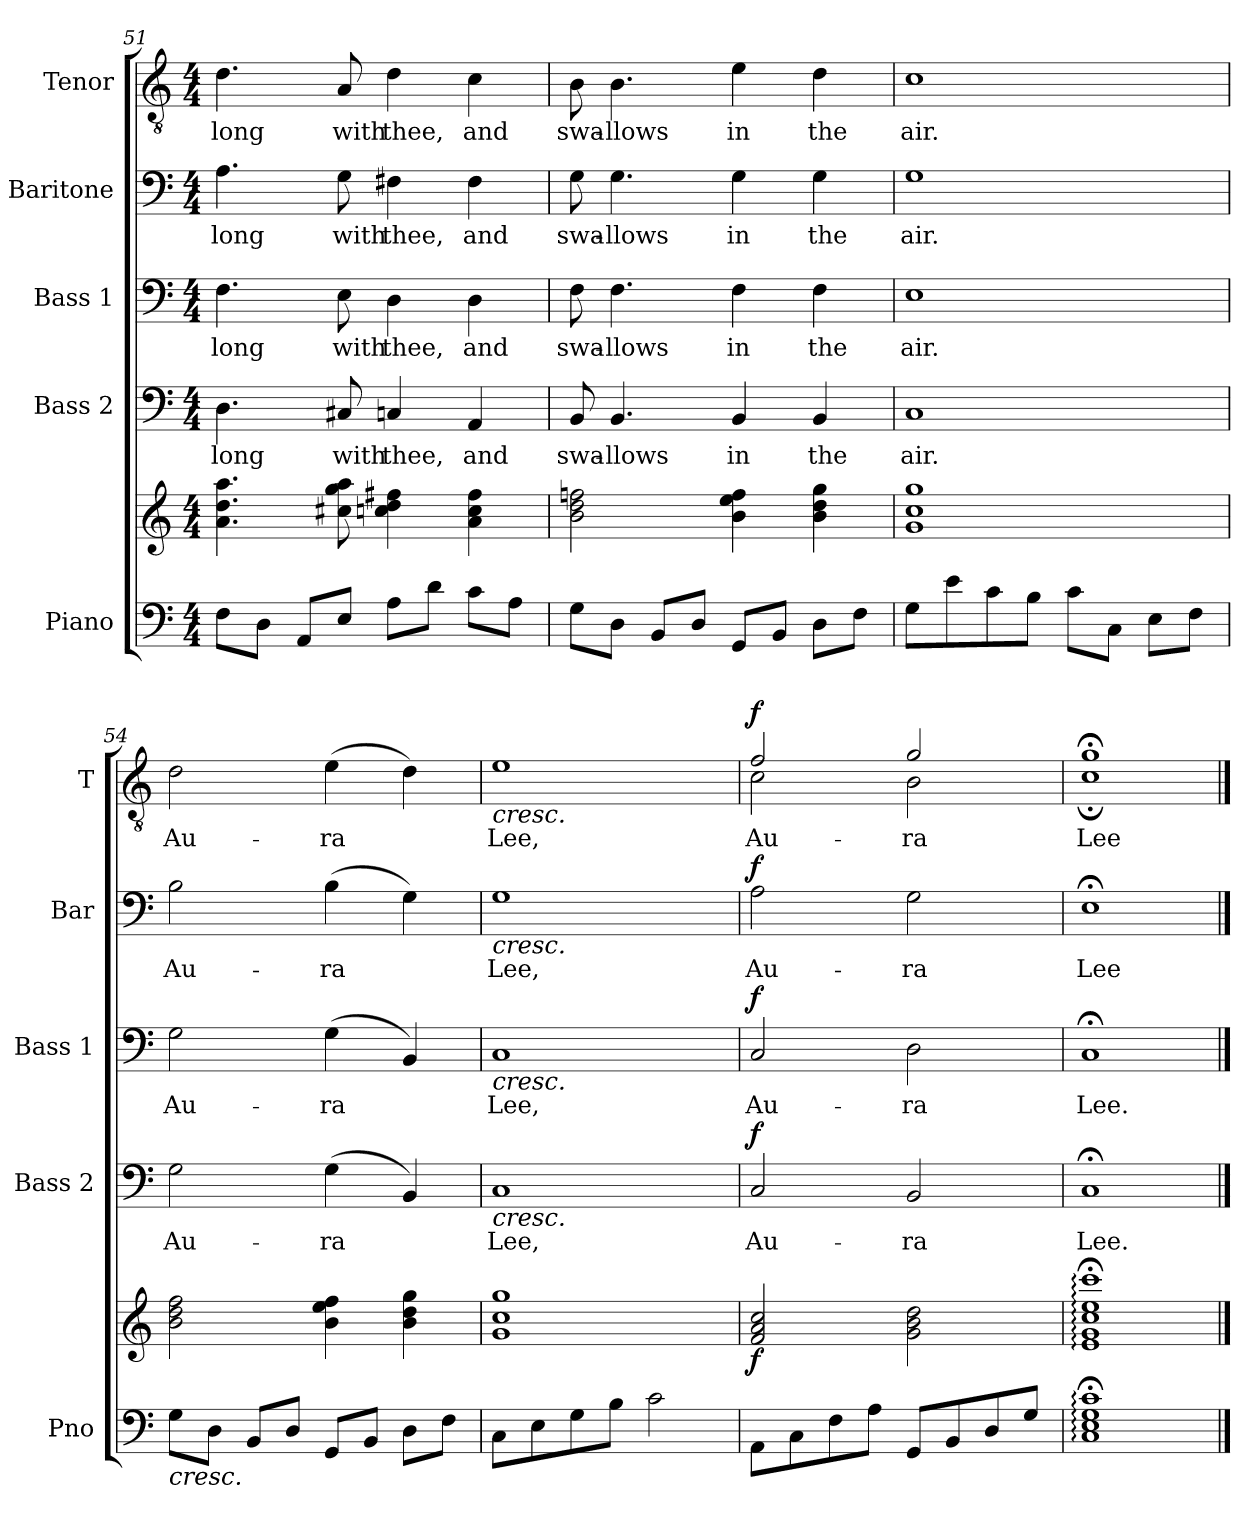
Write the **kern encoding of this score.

**kern	**kern	**dynam	**kern	**text	**dynam	**kern	**text	**dynam	**kern	**text	**dynam	**kern	**text	**dynam
*part5	*part5	*part5	*part4	*part4	*part4	*part3	*part3	*part3	*part2	*part2	*part2	*part1	*part1	*part1
*staff6	*staff5	*staff5/6	*staff4	*staff4	*staff4	*staff3	*staff3	*staff3	*staff2	*staff2	*staff2	*staff1	*staff1	*staff1
*I"Piano	*	*	*I"Bass 2	*	*	*I"Bass 1	*	*	*I"Baritone	*	*	*I"Tenor	*	*
*I'Pno	*	*	*I'Bass 2	*	*	*I'Bass 1	*	*	*I'Bar	*	*	*I'T	*	*
*clefF4	*clefG2	*	*clefF4	*	*	*clefF4	*	*	*clefF4	*	*	*clefGv2	*	*
*k[]	*k[]	*	*k[]	*	*	*k[]	*	*	*k[]	*	*	*k[]	*	*
*C:	*C:	*	*C:	*	*	*C:	*	*	*C:	*	*	*C:	*	*
*M4/4	*M4/4	*	*M4/4	*	*	*M4/4	*	*	*M4/4	*	*	*M4/4	*	*
=51	=51	=51	=51	=51	=51	=51	=51	=51	=51	=51	=51	=51	=51	=51
8FL	4.a 4.dd 4.aa	.	4.D	-long	.	4.F	-long	.	4.A	-long	.	4.d	-long	.
8DJ	.	.	.	.	.	.	.	.	.	.	.	.	.	.
8AAL	.	.	.	.	.	.	.	.	.	.	.	.	.	.
8EJ	8cc#X 8gg 8aa	.	8C#X	with	.	8E	with	.	8G	with	.	8A	with	.
8AL	4ccn 4dd 4ff#X	.	4Cn	thee,	.	4D	thee,	.	4F#X	thee,	.	4d	thee,	.
8dJ	.	.	.	.	.	.	.	.	.	.	.	.	.	.
8cL	4a 4cc 4ff#	.	4AA	and	.	4D	and	.	4F#	and	.	4c	and	.
8AJ	.	.	.	.	.	.	.	.	.	.	.	.	.	.
=52	=52	=52	=52	=52	=52	=52	=52	=52	=52	=52	=52	=52	=52	=52
8GL	2b 2dd 2ffn	.	8BB	swa-	.	8F	swa-	.	8G	swa-	.	8B	swa-	.
8DJ	.	.	4.BB	-llows	.	4.F	-llows	.	4.G	-llows	.	4.B	-llows	.
8BBL	.	.	.	.	.	.	.	.	.	.	.	.	.	.
8DJ	.	.	.	.	.	.	.	.	.	.	.	.	.	.
8GGL	4b 4ee 4ff	.	4BB	in	.	4F	in	.	4G	in	.	4e	in	.
8BBJ	.	.	.	.	.	.	.	.	.	.	.	.	.	.
8DL	4b 4dd 4gg	.	4BB	the	.	4F	the	.	4G	the	.	4d	the	.
8FJ	.	.	.	.	.	.	.	.	.	.	.	.	.	.
=53	=53	=53	=53	=53	=53	=53	=53	=53	=53	=53	=53	=53	=53	=53
8GL	1g 1cc 1gg	.	1C	air.	.	1E	air.	.	1G	air.	.	1c	air.	.
8e	.	.	.	.	.	.	.	.	.	.	.	.	.	.
8c	.	.	.	.	.	.	.	.	.	.	.	.	.	.
8BJ	.	.	.	.	.	.	.	.	.	.	.	.	.	.
8cL	.	.	.	.	.	.	.	.	.	.	.	.	.	.
8CJ	.	.	.	.	.	.	.	.	.	.	.	.	.	.
8EL	.	.	.	.	.	.	.	.	.	.	.	.	.	.
8FJ	.	.	.	.	.	.	.	.	.	.	.	.	.	.
=54	=54	=54	=54	=54	=54	=54	=54	=54	=54	=54	=54	=54	=54	=54
!	!	!LO:HP:b=2	!	!	!	!	!	!	!	!	!	!	!	!
8GL	2b 2dd 2ff	<	2G	Au-	.	2G	Au-	.	2B	Au-	.	2d	Au-	.
8DJ	.	.	.	.	.	.	.	.	.	.	.	.	.	.
8BBL	.	.	.	.	.	.	.	.	.	.	.	.	.	.
8DJ	.	.	.	.	.	.	.	.	.	.	.	.	.	.
8GGL	4b 4ee 4ff	.	(<4G	-ra	.	(<4G	-ra	.	(<4B	-ra	.	(<4e	-ra	.
8BBJ	.	.	.	.	.	.	.	.	.	.	.	.	.	.
8DL	4b 4dd 4gg	.	4BB)	.	.	4BB)	.	.	4G)	.	.	4d)	.	.
8FJ	.	.	.	.	.	.	.	.	.	.	.	.	.	.
=55	=55	=55	=55	=55	=55	=55	=55	=55	=55	=55	=55	=55	=55	=55
!	!	!	!	!	!LO:HP:b	!	!	!LO:HP:b	!	!	!LO:HP:b	!	!	!LO:HP:b
8CL	1g 1cc 1gg	.	1C	Lee,	<	1C	Lee,	<	1G	Lee,	<	1e	Lee,	<
8E	.	.	.	.	.	.	.	.	.	.	.	.	.	.
8G	.	.	.	.	.	.	.	.	.	.	.	.	.	.
8BJ	.	.	.	.	.	.	.	.	.	.	.	.	.	.
2c	.	.	.	.	.	.	.	.	.	.	.	.	.	.
=56	=56	=56	=56	=56	=56	=56	=56	=56	=56	=56	=56	=56	=56	=56
*	*	*	*	*	*	*	*	*	*	*	*	*^	*	*
!	!	!LO:DY:b	!	!	!LO:DY:b	!	!	!LO:DY:b	!	!	!LO:DY:b	!	!	!	!LO:DY:b
8AAL	2f 2a 2cc	f	2C	Au-	f	2C	Au-	f	2A	Au-	f	2f	2c	Au-	f
8C	.	.	.	.	.	.	.	.	.	.	.	.	.	.	.
8F	.	.	.	.	.	.	.	.	.	.	.	.	.	.	.
8AJ	.	.	.	.	.	.	.	.	.	.	.	.	.	.	.
8GGL	2g 2b 2dd	.	2BB	-ra	.	2D	-ra	.	2G	-ra	.	2g	2B	-ra	.
8BB	.	.	.	.	.	.	.	.	.	.	.	.	.	.	.
8D	.	.	.	.	.	.	.	.	.	.	.	.	.	.	.
8GJ	.	.	.	.	.	.	.	.	.	.	.	.	.	.	.
*	*	*	*	*	*	*	*	*	*	*	*	*v	*v	*	*
.	.	[	.	.	[	.	.	[	.	.	[	.	.	[
=57	=57	=57	=57	=57	=57	=57	=57	=57	=57	=57	=57	=57	=57	=57
*	*	*	*	*	*	*	*	*	*	*	*	*^	*	*
1C;: 1E;: 1G;: 1c;:	1e;: 1g;: 1cc;: 1ee;: 1ccc;:	.	1C;	Lee.	.	1C;	Lee.	.	1E;	Lee	.	1g;	1c;	Lee	.
*	*	*	*	*	*	*	*	*	*	*	*	*v	*v	*	*
==	==	==	==	==	==	==	==	==	==	==	==	==	==	==
*-	*-	*-	*-	*-	*-	*-	*-	*-	*-	*-	*-	*-	*-	*-
